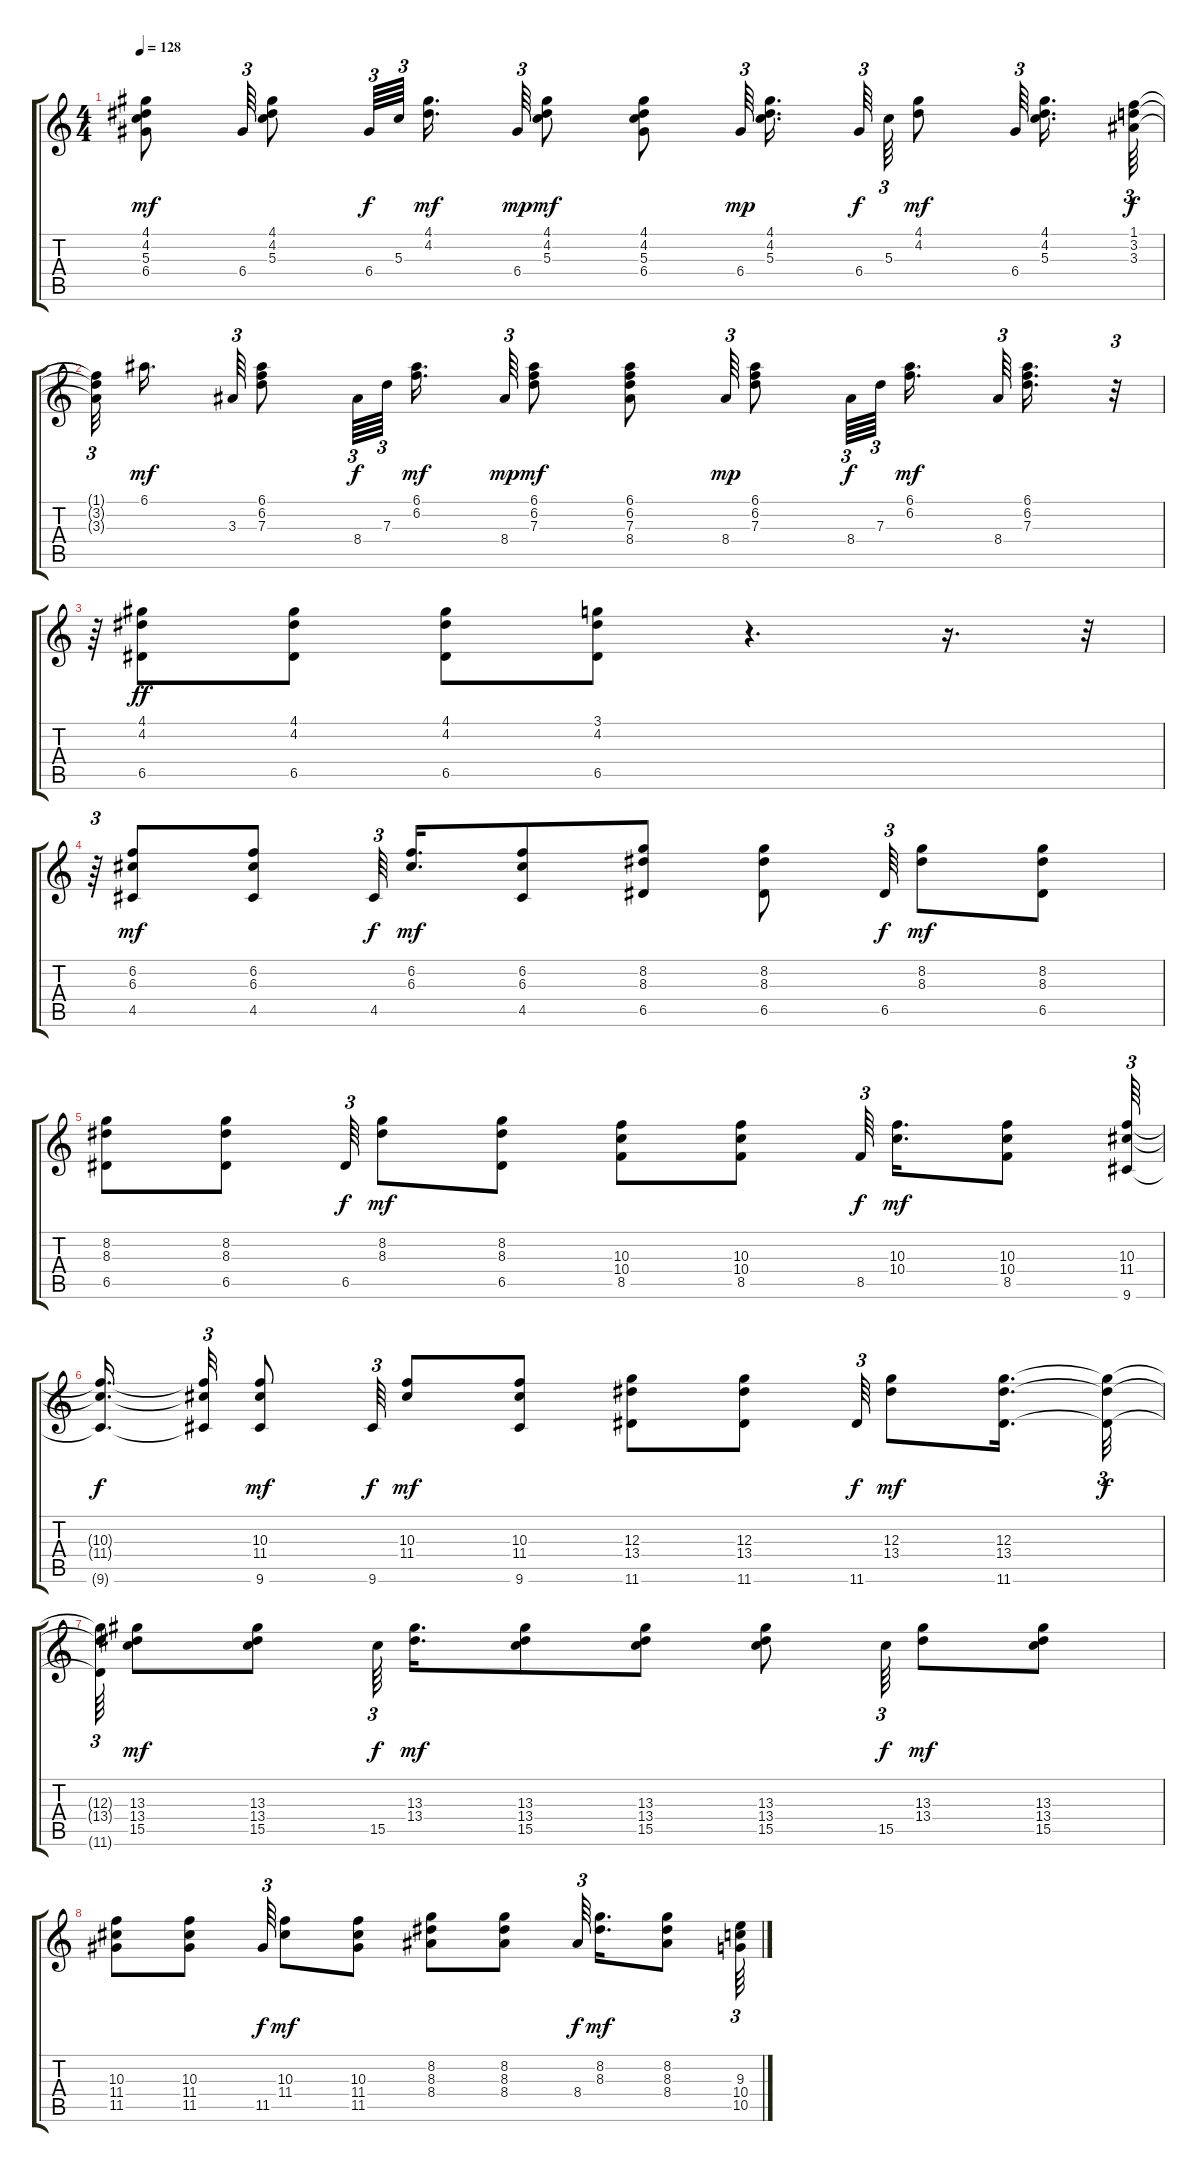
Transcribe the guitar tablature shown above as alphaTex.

\track "" {instrument acousticguitarsteel}
\staff {score tabs}
\tuning (E4 B3 G3 D3 A2 E2) {hide}
\ts (4 4)
\tempo 128
\clef g2
\ks c
(4.1 4.2 5.3 6.4).8{dy mf} 6.4.64{tu (3 2)} (4.1 4.2 5.3).8 6.4.64{tu (3 2) dy f} 5.3.64{tu (3 2) beam splitsecondary} (4.1 4.2).16{d dy mf beam splitsecondary} 6.4.64{tu (3 2) dy mp} (4.1 4.2 5.3).8{dy mf} (4.1 4.2 5.3 6.4).8 6.4.64{tu (3 2) dy mp beam splitsecondary} (4.1 4.2 5.3).16{d} 6.4.64{tu (3 2) dy f} 5.3.64{tu (3 2)} (4.1 4.2).8{dy mf} 6.4.64{tu (3 2) beam splitsecondary} (4.1 4.2 5.3).16{d} (1.1 3.2 3.3).64{tu (3 2) dy f} |
(1.1{t} 3.2{t} 3.3{t}).32{tu (3 2) beam splitsecondary} 6.1.16{d dy mf beam splitsecondary} 3.3.64{tu (3 2)} (6.1 6.2 7.3).8 8.4.64{tu (3 2) dy f} 7.3.64{tu (3 2) beam splitsecondary} (6.1 6.2).16{d dy mf beam splitsecondary} 8.4.64{tu (3 2) dy mp} (6.1 6.2 7.3).8{dy mf} (6.1 6.2 7.3 8.4).8 8.4.64{tu (3 2) dy mp} (6.1 6.2 7.3).8 8.4.64{tu (3 2) dy f} 7.3.64{tu (3 2) beam splitsecondary} (6.1 6.2).16{d dy mf beam splitsecondary} 8.4.64{tu (3 2)} (6.1 6.2 7.3).16{d} r.32{tu (3 2)} |
r.64{tu (3 2)} (4.1 4.2 6.5).8{dy ff} (4.1 4.2 6.5).8 (4.1 4.2 6.5).8 (3.1 4.2 6.5).8 r.4{d} r.16{d} r.32{tu (3 2)} |
r.64{tu (3 2)} (6.2 6.3 4.5).8{dy mf} (6.2 6.3 4.5).8 4.5.64{tu (3 2) dy f beam splitsecondary} (6.2 6.3).16{d dy mf} (6.2 6.3 4.5).8 (8.2 8.3 6.5).8 (8.2 8.3 6.5).8 6.5.64{tu (3 2) dy f} (8.2 8.3).8{dy mf} (8.2 8.3 6.5).8 |
(8.2 8.3 6.5).8 (8.2 8.3 6.5).8 6.5.64{tu (3 2) dy f} (8.2 8.3).8{dy mf} (8.2 8.3 6.5).8 (10.3 10.4 8.5).8 (10.3 10.4 8.5).8 8.5.64{tu (3 2) dy f beam splitsecondary} (10.3 10.4).16{d dy mf} (10.3 10.4 8.5).8 (10.3 11.4 9.6).64{tu (3 2)} |
(10.3{t} 11.4{t} 9.6{t}).16{d dy f beam splitsecondary} (10.3{t} 11.4{t} 9.6{t}).32{tu (3 2)} (10.3 11.4 9.6).8{dy mf} 9.6.64{tu (3 2) dy f} (10.3 11.4).8{dy mf} (10.3 11.4 9.6).8 (12.3 13.4 11.6).8 (12.3 13.4 11.6).8 11.6.64{tu (3 2) dy f} (12.3 13.4).8{dy mf} (12.3 13.4 11.6).16{d} (12.3{t} 13.4{t} 11.6{t}).32{tu (3 2) dy f} |
(12.3{t} 13.4{t} 11.6{t}).64{tu (3 2)} (13.3 13.4 15.5).8{dy mf} (13.3 13.4 15.5).8 15.5.64{tu (3 2) dy f beam splitsecondary} (13.3 13.4).16{d dy mf} (13.3 13.4 15.5).8 (13.3 13.4 15.5).8 (13.3 13.4 15.5).8 15.5.64{tu (3 2) dy f} (13.3 13.4).8{dy mf} (13.3 13.4 15.5).8 |
(10.3 11.4 11.5).8 (10.3 11.4 11.5).8 11.5.64{tu (3 2) dy f} (10.3 11.4).8{dy mf} (10.3 11.4 11.5).8 (8.2 8.3 8.4).8 (8.2 8.3 8.4).8 8.4.64{tu (3 2) dy f beam splitsecondary} (8.2 8.3).16{d dy mf} (8.2 8.3 8.4).8 (9.3 10.4 10.5).64{tu (3 2)}
